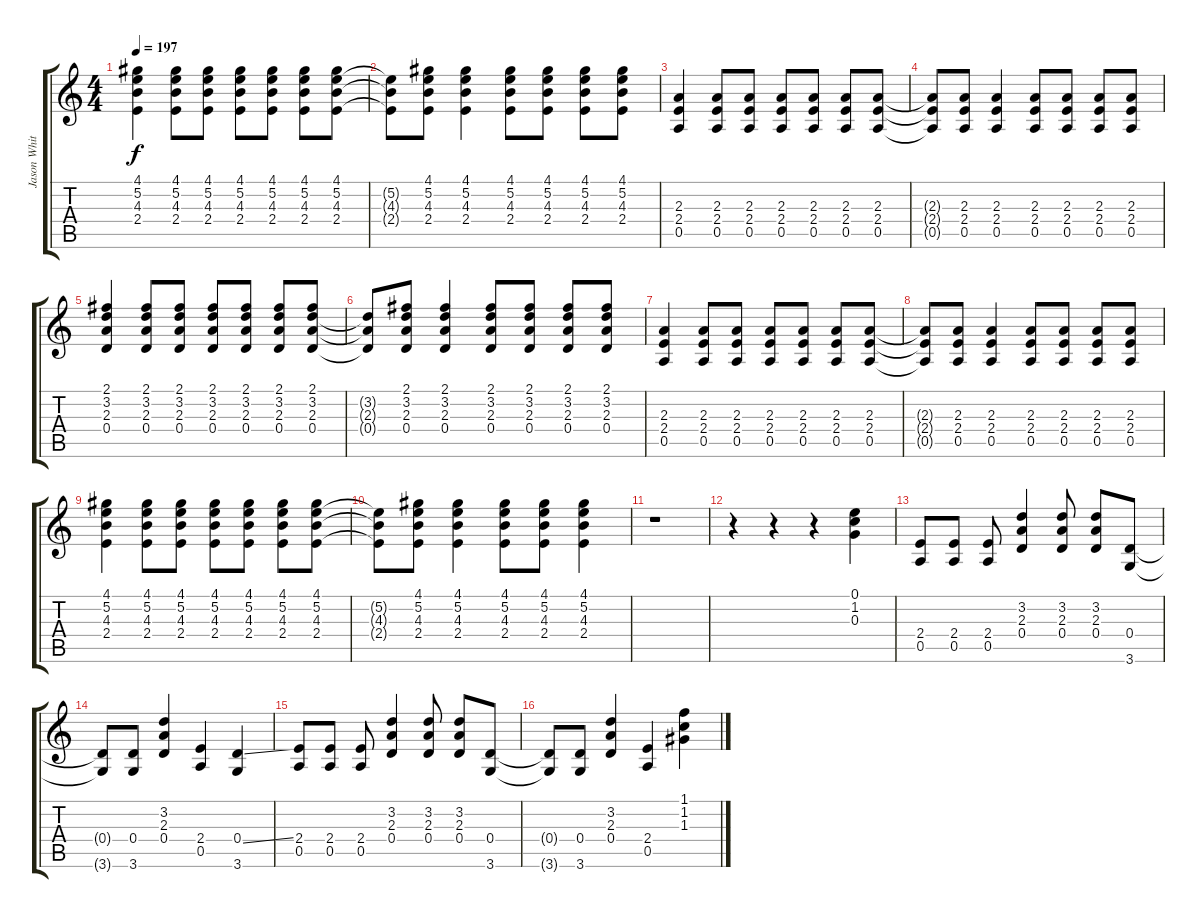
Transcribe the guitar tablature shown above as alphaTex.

\track ("Jason White (Guitar 2)" "Jason Whit") {instrument distortionguitar}
\staff {score tabs}
\tuning (E4 B3 G3 D3 A2 E2) {hide}
\ts (4 4)
\tempo 197
\clef g2
\ks c
(4.1 5.2 4.3 2.4).4{dy f} (4.1 5.2 4.3 2.4).8 (4.1 5.2 4.3 2.4).8 (4.1 5.2 4.3 2.4).8 (4.1 5.2 4.3 2.4).8 (4.1 5.2 4.3 2.4).8 (4.1 5.2 4.3 2.4).8 |
(5.2{t} 4.3{t} 2.4{t}).8 (4.1 5.2 4.3 2.4).8 (4.1 5.2 4.3 2.4).4 (4.1 5.2 4.3 2.4).8 (4.1 5.2 4.3 2.4).8 (4.1 5.2 4.3 2.4).8 (4.1 5.2 4.3 2.4).8 |
(2.3 2.4 0.5).4 (2.3 2.4 0.5).8 (2.3 2.4 0.5).8 (2.3 2.4 0.5).8 (2.3 2.4 0.5).8 (2.3 2.4 0.5).8 (2.3 2.4 0.5).8 |
(2.3{t} 2.4{t} 0.5{t}).8 (2.3 2.4 0.5).8 (2.3 2.4 0.5).4 (2.3 2.4 0.5).8 (2.3 2.4 0.5).8 (2.3 2.4 0.5).8 (2.3 2.4 0.5).8 |
(2.1 3.2 2.3 0.4).4 (2.1 3.2 2.3 0.4).8 (2.1 3.2 2.3 0.4).8 (2.1 3.2 2.3 0.4).8 (2.1 3.2 2.3 0.4).8 (2.1 3.2 2.3 0.4).8 (2.1 3.2 2.3 0.4).8 |
(3.2{t} 2.3{t} 0.4{t}).8 (2.1 3.2 2.3 0.4).8 (2.1 3.2 2.3 0.4).4 (2.1 3.2 2.3 0.4).8 (2.1 3.2 2.3 0.4).8 (2.1 3.2 2.3 0.4).8 (2.1 3.2 2.3 0.4).8 |
(2.3 2.4 0.5).4 (2.3 2.4 0.5).8 (2.3 2.4 0.5).8 (2.3 2.4 0.5).8 (2.3 2.4 0.5).8 (2.3 2.4 0.5).8 (2.3 2.4 0.5).8 |
(2.3{t} 2.4{t} 0.5{t}).8 (2.3 2.4 0.5).8 (2.3 2.4 0.5).4 (2.3 2.4 0.5).8 (2.3 2.4 0.5).8 (2.3 2.4 0.5).8 (2.3 2.4 0.5).8 |
(4.1 5.2 4.3 2.4).4 (4.1 5.2 4.3 2.4).8 (4.1 5.2 4.3 2.4).8 (4.1 5.2 4.3 2.4).8 (4.1 5.2 4.3 2.4).8 (4.1 5.2 4.3 2.4).8 (4.1 5.2 4.3 2.4).8 |
(5.2{t} 4.3{t} 2.4{t}).8 (4.1 5.2 4.3 2.4).8 (4.1 5.2 4.3 2.4).4 (4.1 5.2 4.3 2.4).8 (4.1 5.2 4.3 2.4).8 (4.1 5.2 4.3 2.4).4 |
r.1 |
r.4 r.4 r.4 (0.1 1.2 0.3).4 |
(2.4 0.5).8 (2.4 0.5).8 (2.4 0.5).8 (3.2 2.3 0.4).4 (3.2 2.3 0.4).8 (3.2 2.3 0.4).8 (0.4 3.6).8 |
(0.4{t} 3.6{t}).8 (0.4 3.6).8 (3.2 2.3 0.4).4 (2.4 0.5).4 (0.4{ss} 3.6).4 |
(2.4 0.5).8 (2.4 0.5).8 (2.4 0.5).8 (3.2 2.3 0.4).4 (3.2 2.3 0.4).8 (3.2 2.3 0.4).8 (0.4 3.6).8 |
(0.4{t} 3.6{t}).8 (0.4 3.6).8 (3.2 2.3 0.4).4 (2.4 0.5).4 (1.1 1.2 1.3).4
